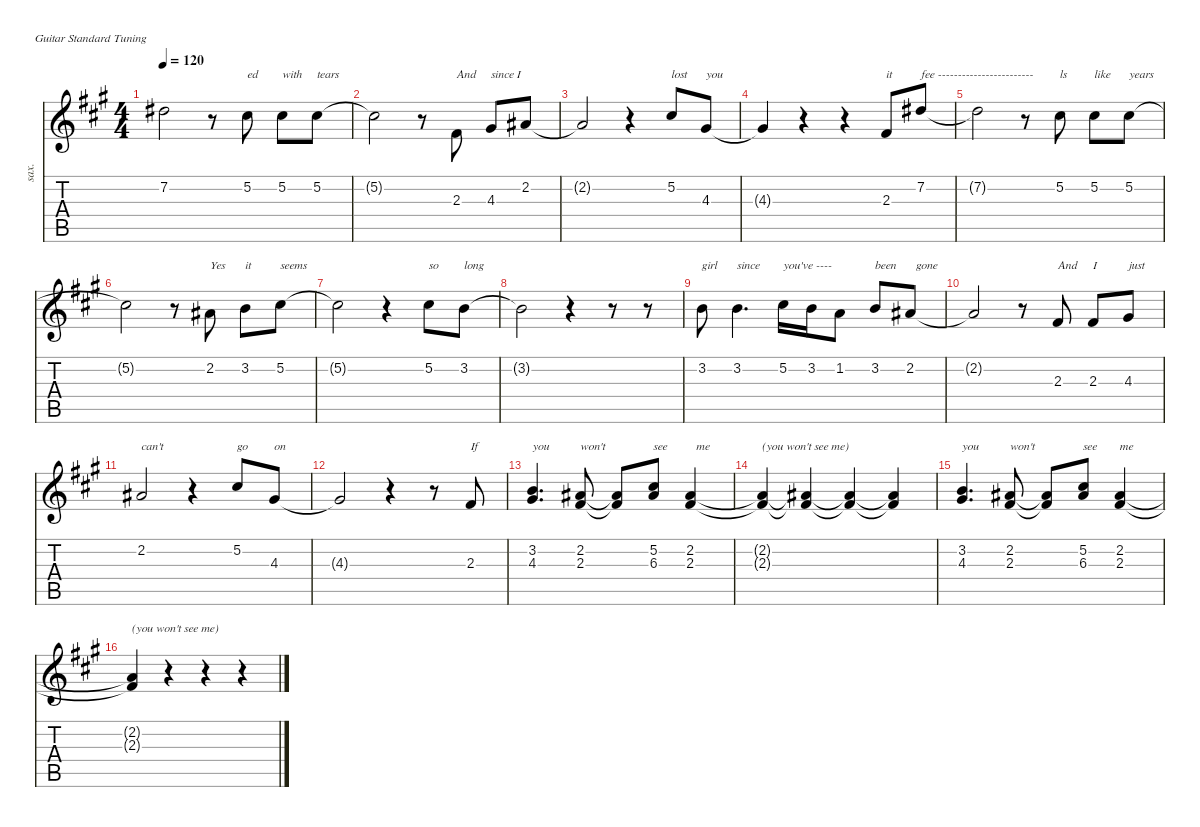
\defaultSystemsLayout 4
\hideDynamics
\bracketExtendMode nobrackets
\otherSystemsTrackNameOrientation horizontal
\track ("Vocal - Paul" "sax.") {instrument altosax}
\staff {score tabs}
\tuning (E4 B3 G3 D3 A2 E2)
\displaytranspose 9
\ts (4 4)
\tempo 120
\clef g2
\ks a
7.2{t acc #}.2{dy f beam Down} r.8{beam Down} 5.2{acc #}.8{txt "ed" dy fff beam Down} 5.2{acc #}.8{txt "with" beam Down} 5.2{acc #}.8{txt "tears" beam Down} |
5.2{t acc #}.2{dy f beam Down} r.8{beam Down} 2.3{acc #}.8{txt "And" dy fff beam Up} 4.3{acc #}.8{txt "since I" beam Up} 2.2{acc #}.8{txt " " beam Up} |
2.2{t acc #}.2{dy f beam Up} r.4{beam Up} 5.2{acc #}.8{txt "lost" dy fff beam Up} 4.3{acc #}.8{txt "you" beam Up} |
4.3{t acc #}.4{dy f beam Up} r.4{beam Up} r.4{beam Up} 2.3{acc #}.8{txt "it" dy fff beam Up} 7.2{acc #}.8{txt "fee ------------------------" beam Up} |
7.2{t acc #}.2{dy f beam Down} r.8{beam Down} 5.2{acc #}.8{txt "ls" dy fff beam Down} 5.2{acc #}.8{txt "like" beam Down} 5.2{acc #}.8{txt "years" beam Down} |
5.2{t acc #}.2{dy f beam Down} r.8{beam Down} 2.2{acc #}.8{txt "Yes" dy fff beam Up} 3.2{acc forcenatural}.8{txt "it" beam Down} 5.2{acc #}.8{txt "seems" beam Down} |
5.2{t acc #}.2{dy f beam Down} r.4{beam Down} 5.2{acc #}.8{txt "so" dy fff beam Down} 3.2{acc forcenatural}.8{txt "long" beam Down} |
3.2{t acc forcenatural}.2{dy f beam Down} r.4{beam Down} r.8{beam Down} r.8{txt " " beam Down} |
3.2{acc forcenatural}.8{txt "girl" dy fff beam Down} 3.2{acc forcenatural}.4{d txt "since" beam Down} 5.2{acc #}.16{txt "you've ----" beam Down} 3.2{acc forcenatural}.16{beam Down} 1.2{acc forcenatural}.8{beam Down} 3.2{acc forcenatural}.8{txt "been" beam Up} 2.2{acc #}.8{txt "  gone" beam Up} |
2.2{t acc #}.2{dy f beam Up} r.8{beam Up} 2.3{acc #}.8{txt "And" dy fff beam Up} 2.3{acc #}.8{txt "I" beam Up} 4.3{acc #}.8{txt "just" beam Up} |
2.2{acc #}.2{txt "can't" beam Up} r.4{beam Up} 5.2{acc #}.8{txt "go" beam Up} 4.3{acc #}.8{txt "on" beam Up} |
4.3{t acc #}.2{dy f beam Up} r.4{beam Up} r.8{beam Up} 2.3{acc #}.8{txt "If" dy fff beam Up} |
(3.2{acc forcenatural} 4.3{acc #}).4{d txt "you" beam Up} (2.2{acc #} 2.3{acc #}).8{txt "won't" beam Up} (2.2{t acc #} 2.3{t acc #}).8{dy f beam Up} (5.2{acc #} 6.3{acc #}).8{txt "see" dy fff beam Up} (2.2{acc #} 2.3{acc #}).4{txt "  me" beam Up} |
(2.2{t acc #} 2.3{t acc #}).4{txt "(you won't see me)" dy f beam Up} (2.2{t acc #} 2.3{t acc #}).4{txt " " beam Up} (2.2{t acc #} 2.3{t acc #}).4{txt " " beam Up} (2.2{t acc #} 2.3{t acc #}).4{txt " " beam Up} |
(3.2{acc forcenatural} 4.3{acc #}).4{d txt "you" dy fff beam Up} (2.2{acc #} 2.3{acc #}).8{txt "won't" beam Up} (2.2{t acc #} 2.3{t acc #}).8{dy f beam Up} (5.2{acc #} 6.3{acc #}).8{txt "see" dy fff beam Up} (2.2{acc #} 2.3{acc #}).4{txt "me" beam Up} |
(2.2{t acc #} 2.3{t acc #}).4{txt "(you won't see me)" dy f beam Up} r.4{beam Up} r.4{beam Up} r.4{beam Up}
